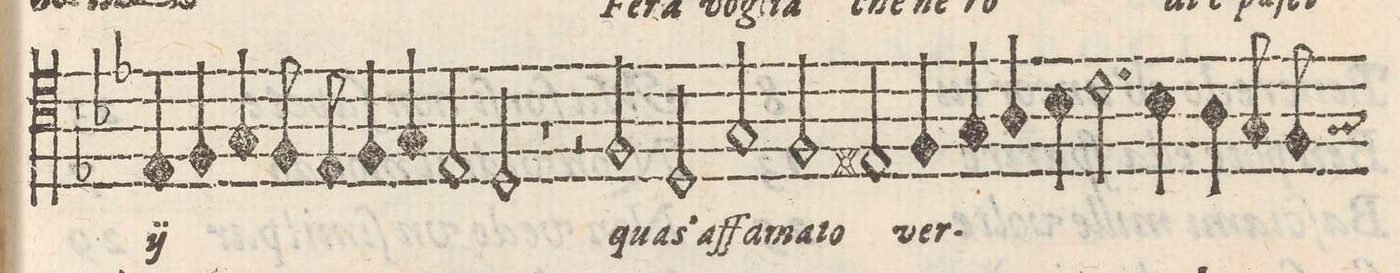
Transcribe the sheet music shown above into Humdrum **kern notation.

**kern	**text
*I"TENORE	*
*clefC4	*
*k[b-e-]	*
*met(C|)	*
*M2/2	*
*	*ij
4E-/	che-
4F/	-ne
=137-	=137-
4G/	ro-
8F/	.
8E-/	.
4F/	.
4G/	di
=138-	=138-
2E-/	e pa-
2D/	-ſci
*	*Xij
=139-	=139-
1r	.
=140-	=140-
2r	.
2F/	quas'
=141-	=141-
2D/	af-
2G/	-fa-
=142-	=142-
2F/	-ma-
2En/	to
=143-	=143-
4F/	ver-
4G/	.
4A/	.
4B-\	.
=144-	=144-
2.c\	.
4B-\	.
=145-	=145-
4A\	.
8G/	.
8F/	.
*-	*-
